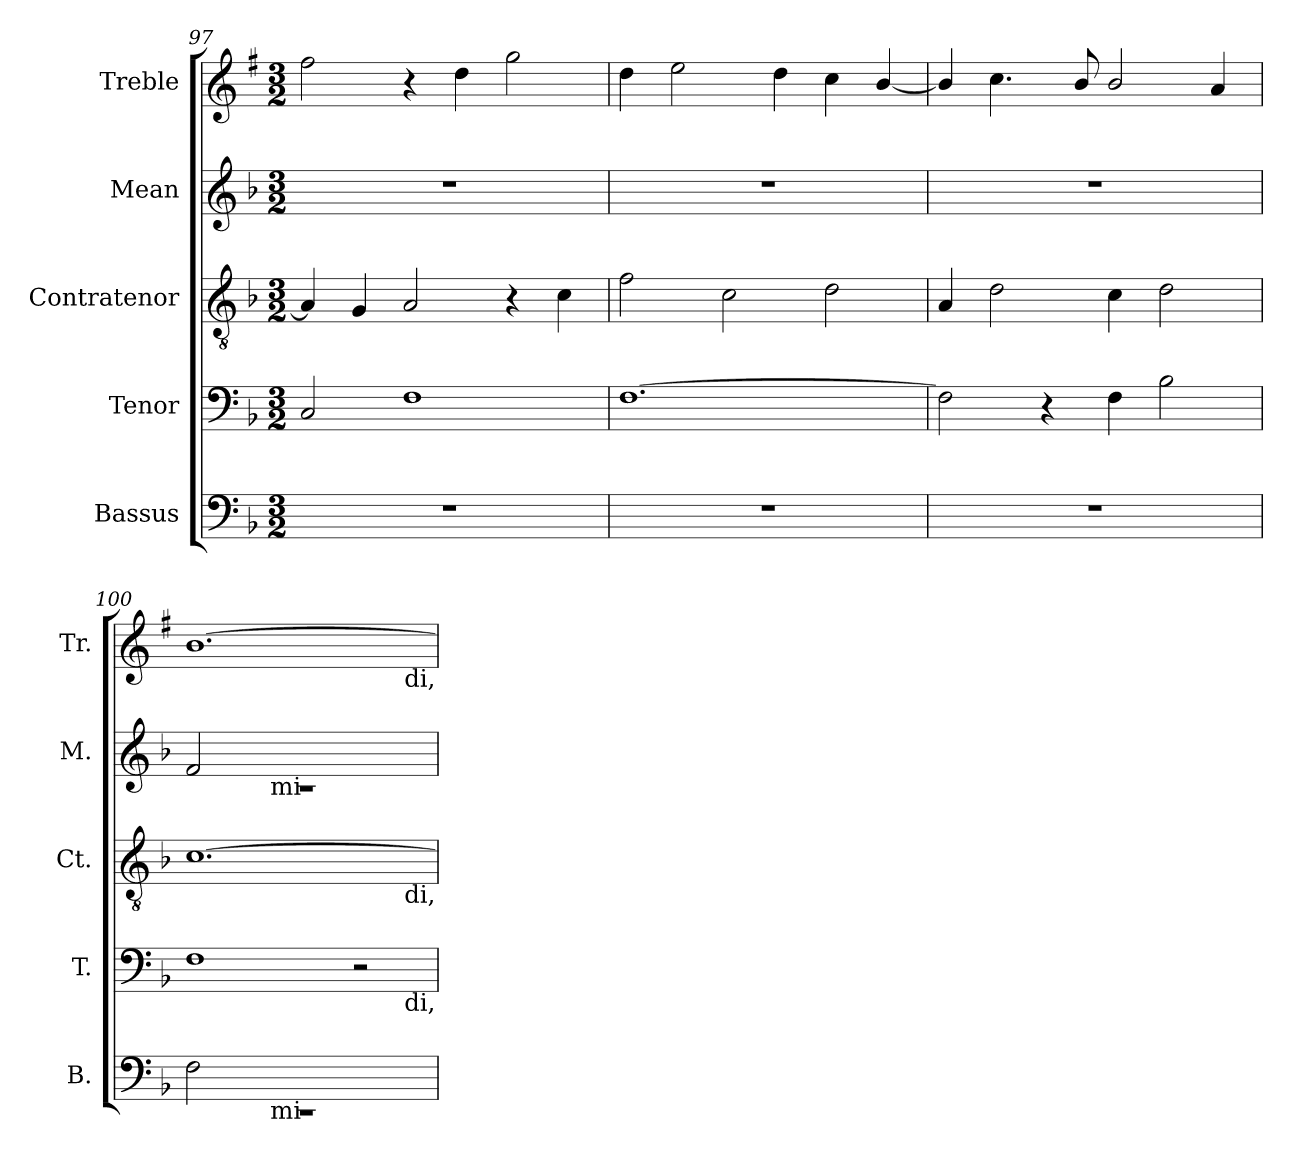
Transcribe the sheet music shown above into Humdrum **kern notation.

**kern	**kern	**kern	**kern	**kern
*part5	*part4	*part3	*part2	*part1
*staff5	*staff4	*staff3	*staff2	*staff1
*I"Bassus	*I"Tenor	*I"Contratenor	*I"Mean	*I"Treble
*I'B.	*I'T.	*I'Ct.	*I'M.	*I'Tr.
*clefF4	*clefF4	*clefGv2	*clefG2	*clefG2
*ITrd7c12	*	*	*	*ITrd1c2
*k[b-]	*k[b-]	*k[b-]	*k[b-]	*k[b-]
*F:	*F:	*F:	*F:	*F:
*M3/2	*M3/2	*M3/2	*M3/2	*M3/2
=97	=97	=97	=97	=97
!LO:N:vis=1	!	!	!LO:N:vis=1	!
1.r	2C/	4A/]	1.r	2ee\
.	.	4G/	.	.
.	1F	2A/	.	4r
.	.	.	.	4cc\
.	.	4r	.	2ff\
.	.	4c\	.	.
=98	=98	=98	=98	=98
!LO:N:vis=1	!	!	!LO:N:vis=1	!
1.r	[>1.F	2f\	1.r	4cc\
.	.	.	.	2dd\
.	.	2c\	.	.
.	.	.	.	4cc\
.	.	2d\	.	4b-\
.	.	.	.	[<4a/
=99	=99	=99	=99	=99
!LO:N:vis=1	!	!	!LO:N:vis=1	!
1.r	2F\]	4A/	1.r	4a/]
.	.	2d\	.	4.b-\
.	4r	.	.	.
.	.	.	.	8a/
.	4F\	4c\	.	2a/
.	2B-\	2d\	.	.
.	.	.	.	4g/
=100	=100	=100	=100	=100
*^	*	*	*^	*
!	!LO:N:vis=1	!	!	!	!LO:N:vis=1	!
*	*^	*	*	*	*^	*
2ryy	1.rEE	2FF\	1F	[>1.c	2ryy	1.rc	2f/	[<1.a
!	!	!	!	!	!LO:TX:b:t=mi	!	!	!
!LO:TX:b:t=mi	!	!	!	!	!	!	!	!
1ryy	.	1ryy	.	.	1ryy	.	1ryy	.
.	.	.	2r	.	.	.	.	.
*v	*v	*v	*	*	*v	*v	*v	*
!	!	!	!	!LO:TX:b:t=di,
!	!	!LO:TX:b:t=di,	!	!
!	!LO:TX:b:t=di,	!	!	!
=	=	=	=	=
*-	*-	*-	*-	*-
